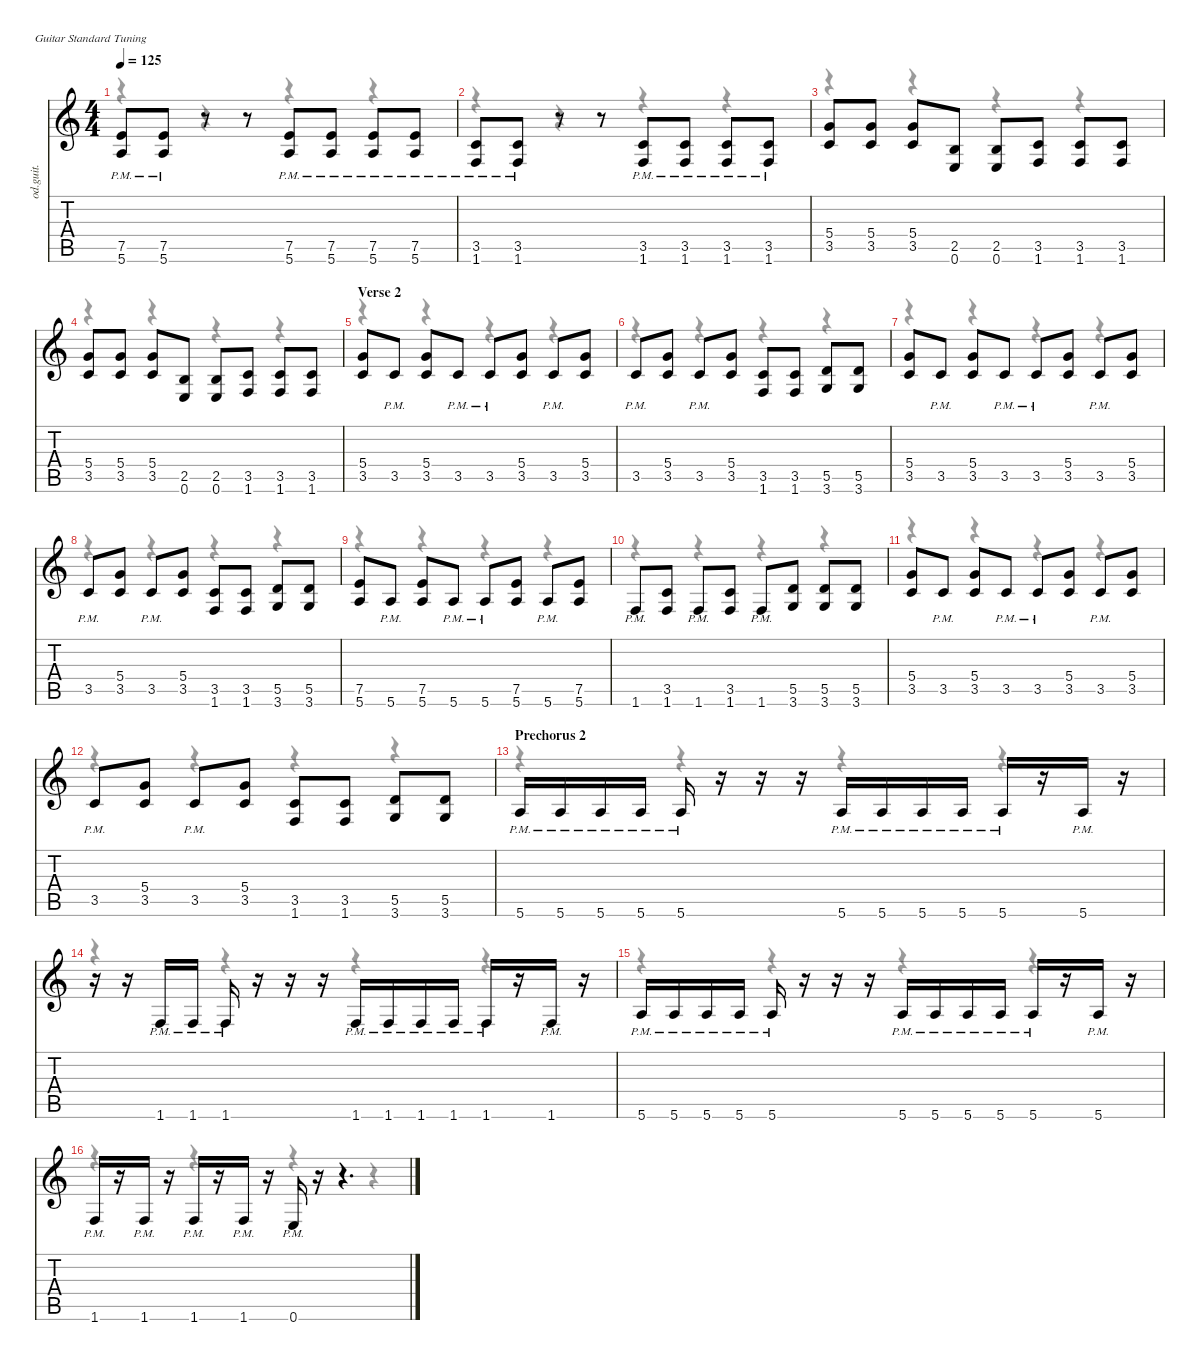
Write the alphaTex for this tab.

\defaultSystemsLayout 4
\hideDynamics
\bracketExtendMode nobrackets
\otherSystemsTrackNameOrientation horizontal
\track ("Gtr OD" "od.guit.") {instrument overdrivenguitar}
\staff {score tabs}
\tuning (E4 B3 G3 D3 A2 E2)
\voice
\ts (4 4)
\tempo 125
\clef g2
\ks c
(7.5{pm} 5.6{pm}).8{dy f beam Up} (7.5{pm} 5.6{pm}).8{beam Up} r.8{beam Up} r.8{beam Up} (7.5{pm} 5.6{pm}).8{beam Up} (7.5{pm} 5.6{pm}).8{beam Up} (7.5{pm} 5.6{pm}).8{beam Up} (7.5{pm} 5.6{pm}).8{beam Up} |
(3.5{pm} 1.6{pm}).8{beam Up} (3.5{pm} 1.6{pm}).8{beam Up} r.8{beam Up} r.8{beam Up} (3.5{pm} 1.6{pm}).8{beam Up} (3.5{pm} 1.6{pm}).8{beam Up} (3.5{pm} 1.6{pm}).8{beam Up} (3.5{pm} 1.6{pm}).8{beam Up} |
(5.4 3.5).8{beam Up} (5.4 3.5).8{beam Up} (5.4 3.5).8{beam Up} (2.5 0.6).8{beam Up} (2.5 0.6).8{beam Up} (3.5 1.6).8{beam Up} (3.5 1.6).8{beam Up} (3.5 1.6).8{beam Up} |
(5.4 3.5).8{beam Up} (5.4 3.5).8{beam Up} (5.4 3.5).8{beam Up} (2.5 0.6).8{beam Up} (2.5 0.6).8{beam Up} (3.5 1.6).8{beam Up} (3.5 1.6).8{beam Up} (3.5 1.6).8{beam Up} |
\section ("" "Verse 2")
(5.4 3.5).8{beam Up} 3.5{pm}.8{beam Up} (5.4 3.5).8{beam Up} 3.5{pm}.8{beam Up} 3.5{pm}.8{beam Up} (5.4 3.5).8{beam Up} 3.5{pm}.8{beam Up} (5.4 3.5).8{beam Up} |
3.5{pm}.8{beam Up} (5.4 3.5).8{beam Up} 3.5{pm}.8{beam Up} (5.4 3.5).8{beam Up} (3.5 1.6).8{beam Up} (3.5 1.6).8{beam Up} (5.5 3.6).8{beam Up} (5.5 3.6).8{beam Up} |
(5.4 3.5).8{beam Up} 3.5{pm}.8{beam Up} (5.4 3.5).8{beam Up} 3.5{pm}.8{beam Up} 3.5{pm}.8{beam Up} (5.4 3.5).8{beam Up} 3.5{pm}.8{beam Up} (5.4 3.5).8{beam Up} |
3.5{pm}.8{beam Up} (5.4 3.5).8{beam Up} 3.5{pm}.8{beam Up} (5.4 3.5).8{beam Up} (3.5 1.6).8{beam Up} (3.5 1.6).8{beam Up} (5.5 3.6).8{beam Up} (5.5 3.6).8{beam Up} |
(7.5 5.6).8{beam Up} 5.6{pm}.8{beam Up} (7.5 5.6).8{beam Up} 5.6{pm}.8{beam Up} 5.6{pm}.8{beam Up} (7.5 5.6).8{beam Up} 5.6{pm}.8{beam Up} (7.5 5.6).8{beam Up} |
1.6{pm}.8{beam Up} (3.5 1.6).8{beam Up} 1.6{pm}.8{beam Up} (3.5 1.6).8{beam Up} 1.6{pm}.8{beam Up} (5.5 3.6).8{beam Up} (5.5 3.6).8{beam Up} (5.5 3.6).8{beam Up} |
(5.4 3.5).8{beam Up} 3.5{pm}.8{beam Up} (5.4 3.5).8{beam Up} 3.5{pm}.8{beam Up} 3.5{pm}.8{beam Up} (5.4 3.5).8{beam Up} 3.5{pm}.8{beam Up} (5.4 3.5).8{beam Up} |
3.5{pm}.8{beam Up} (5.4 3.5).8{beam Up} 3.5{pm}.8{beam Up} (5.4 3.5).8{beam Up} (3.5 1.6).8{beam Up} (3.5 1.6).8{beam Up} (5.5 3.6).8{beam Up} (5.5 3.6).8{beam Up} |
\section ("" "Prechorus 2")
5.6{pm}.16{beam Up} 5.6{pm}.16{beam Up} 5.6{pm}.16{beam Up} 5.6{pm}.16{beam Up} 5.6{pm}.16{beam Up} r.16{beam Up} r.16{beam Up} r.16{beam Up} 5.6{pm}.16{beam Up} 5.6{pm}.16{beam Up} 5.6{pm}.16{beam Up} 5.6{pm}.16{beam Up} 5.6{pm}.16{beam Up} r.16{beam Up} 5.6{pm}.16{beam Up} r.16{beam Up} |
r.16{beam Up} r.16{beam Up} 1.6{pm}.16{beam Up} 1.6{pm}.16{beam Up} 1.6{pm}.16{beam Up} r.16{beam Up} r.16{beam Up} r.16{beam Up} 1.6{pm}.16{beam Up} 1.6{pm}.16{beam Up} 1.6{pm}.16{beam Up} 1.6{pm}.16{beam Up} 1.6{pm}.16{beam Up} r.16{beam Up} 1.6{pm}.16{beam Up} r.16{beam Up} |
5.6{pm}.16{beam Up} 5.6{pm}.16{beam Up} 5.6{pm}.16{beam Up} 5.6{pm}.16{beam Up} 5.6{pm}.16{beam Up} r.16{beam Up} r.16{beam Up} r.16{beam Up} 5.6{pm}.16{beam Up} 5.6{pm}.16{beam Up} 5.6{pm}.16{beam Up} 5.6{pm}.16{beam Up} 5.6{pm}.16{beam Up} r.16{beam Up} 5.6{pm}.16{beam Up} r.16{beam Up} |
1.6{pm}.16{beam Up} r.16{beam Up} 1.6{pm}.16{beam Up} r.16{beam Up} 1.6{pm}.16{beam Up} r.16{beam Up} 1.6{pm}.16{beam Up} r.16{beam Up} 0.6{pm}.16{beam Up} r.16{beam Up} r.4{d beam Up}
\voice
\clef g2
\ottava regular
\simile none
\ks c
r.4{dy mf beam Down} r.4{beam Down} r.4{beam Down} r.4{beam Down} |
r.4{beam Down} r.4{beam Down} r.4{beam Down} r.4{beam Down} |
r.4{beam Down} r.4{beam Down} r.4{beam Down} r.4{beam Down} |
r.4{beam Down} r.4{beam Down} r.4{beam Down} r.4{beam Down} |
r.4{beam Down} r.4{beam Down} r.4{beam Down} r.4{beam Down} |
r.4{beam Down} r.4{beam Down} r.4{beam Down} r.4{beam Down} |
r.4{beam Down} r.4{beam Down} r.4{beam Down} r.4{beam Down} |
r.4{beam Down} r.4{beam Down} r.4{beam Down} r.4{beam Down} |
r.4{beam Down} r.4{beam Down} r.4{beam Down} r.4{beam Down} |
r.4{beam Down} r.4{beam Down} r.4{beam Down} r.4{beam Down} |
r.4{beam Down} r.4{beam Down} r.4{beam Down} r.4{beam Down} |
r.4{beam Down} r.4{beam Down} r.4{beam Down} r.4{beam Down} |
r.4{beam Down} r.4{beam Down} r.4{beam Down} r.4{beam Down} |
r.4{beam Down} r.4{beam Down} r.4{beam Down} r.4{beam Down} |
r.4{beam Down} r.4{beam Down} r.4{beam Down} r.4{beam Down} |
r.4{beam Down} r.4{beam Down} r.4{beam Down} r.4{beam Down}
